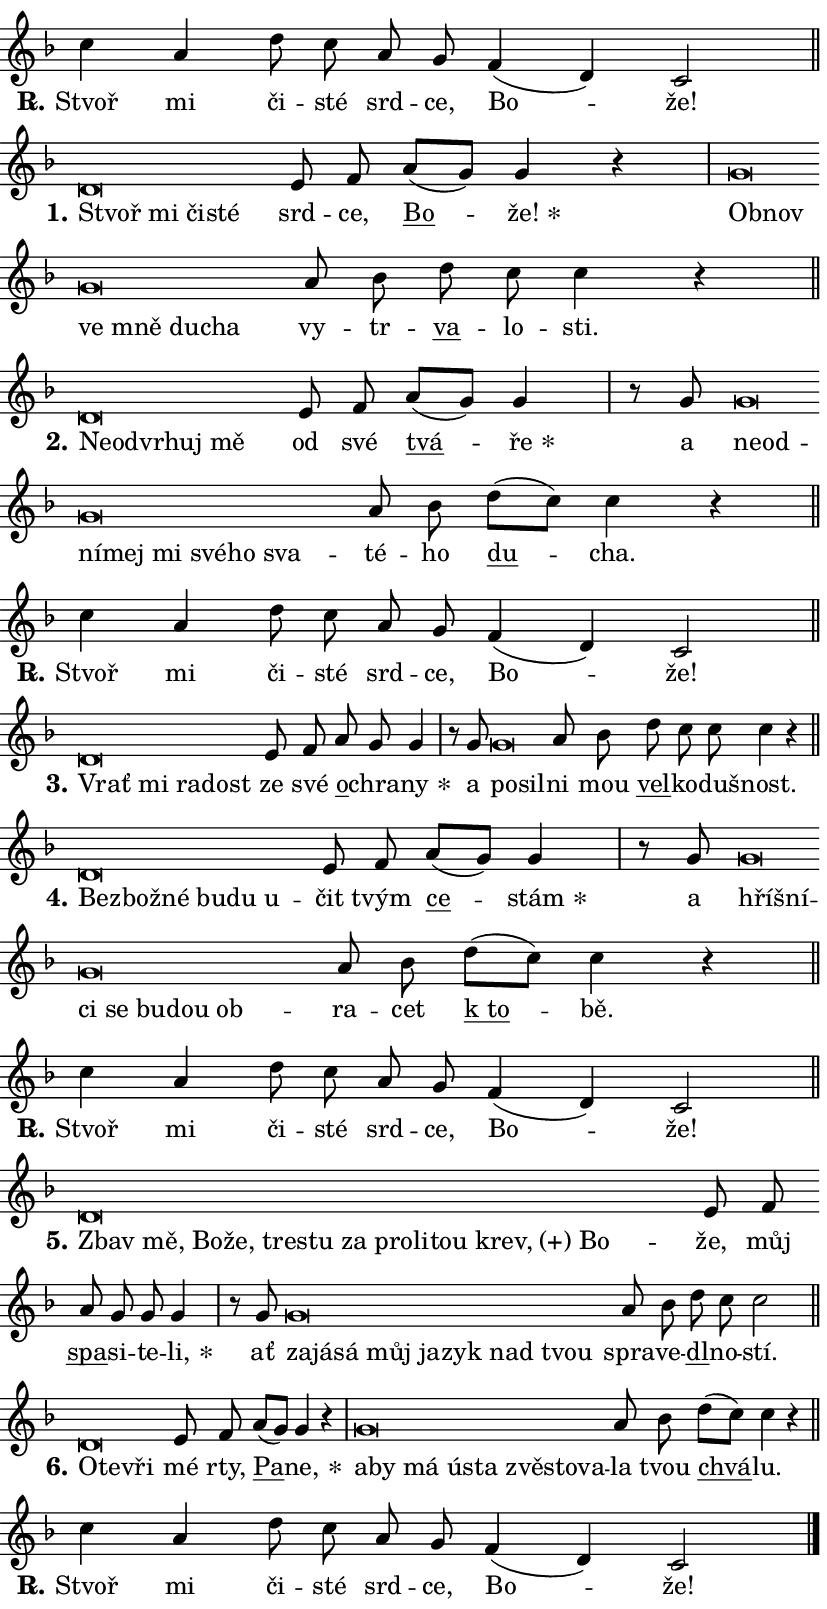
\version "2.24.0"
\header { tagline = "" }
\paper {
  indent = 0\cm
  top-margin = 0\cm
  right-margin = 0.13\cm % to fit lyric hyphens
  bottom-margin = 0\cm
  left-margin = 0\cm
  paper-width = 14\cm
  page-breaking = #ly:one-page-breaking
  system-system-spacing.basic-distance = #11
  score-system-spacing.basic-distance = #11
  ragged-last = ##f
}


%% Author: Thomas Morley
%% https://lists.gnu.org/archive/html/lilypond-user/2020-05/msg00002.html
#(define (line-position grob)
"Returns position of @var[grob} in current system:
   @code{'start}, if at first time-step
   @code{'end}, if at last time-step
   @code{'middle} otherwise
"
  (let* ((col (ly:item-get-column grob))
         (ln (ly:grob-object col 'left-neighbor))
         (rn (ly:grob-object col 'right-neighbor))
         (col-to-check-left (if (ly:grob? ln) ln col))
         (col-to-check-right (if (ly:grob? rn) rn col))
         (break-dir-left
           (and
             (ly:grob-property col-to-check-left 'non-musical #f)
             (ly:item-break-dir col-to-check-left)))
         (break-dir-right
           (and
             (ly:grob-property col-to-check-right 'non-musical #f)
             (ly:item-break-dir col-to-check-right))))
        (cond ((eqv? 1 break-dir-left) 'start)
              ((eqv? -1 break-dir-right) 'end)
              (else 'middle))))

#(define (tranparent-at-line-position vctor)
  (lambda (grob)
  "Relying on @code{line-position} select the relevant enry from @var{vctor}.
Used to determine transparency,"
    (case (line-position grob)
      ((end) (not (vector-ref vctor 0)))
      ((middle) (not (vector-ref vctor 1)))
      ((start) (not (vector-ref vctor 2))))))

noteHeadBreakVisibility =
#(define-music-function (break-visibility)(vector?)
"Makes @code{NoteHead}s transparent relying on @var{break-visibility}"
#{
  \override NoteHead.transparent =
    #(tranparent-at-line-position break-visibility)
#})

#(define delete-ledgers-for-transparent-note-heads
  (lambda (grob)
    "Reads whether a @code{NoteHead} is transparent.
If so this @code{NoteHead} is removed from @code{'note-heads} from
@var{grob}, which is supposed to be @code{LedgerLineSpanner}.
As a result ledgers are not printed for this @code{NoteHead}"
    (let* ((nhds-array (ly:grob-object grob 'note-heads))
           (nhds-list
             (if (ly:grob-array? nhds-array)
                 (ly:grob-array->list nhds-array)
                 '()))
           ;; Relies on the transparent-property being done before
           ;; Staff.LedgerLineSpanner.after-line-breaking is executed.
           ;; This is fragile ...
           (to-keep
             (remove
               (lambda (nhd)
                 (ly:grob-property nhd 'transparent #f))
               nhds-list)))
      ;; TODO find a better method to iterate over grob-arrays, similiar
      ;; to filter/remove etc for lists
      ;; For now rebuilt from scratch
      (set! (ly:grob-object grob 'note-heads)  '())
      (for-each
        (lambda (nhd)
          (ly:pointer-group-interface::add-grob grob 'note-heads nhd))
        to-keep))))

squashNotes = {
  \override NoteHead.X-extent = #'(-0.2 . 0.2)
  \override NoteHead.Y-extent = #'(-0.75 . 0)
  \override NoteHead.stencil =
    #(lambda (grob)
       (let ((pos (ly:grob-property grob 'staff-position)))
         (begin
           (if (< pos -7) (display "ERROR: Lower brevis then expected\n") (display ""))
           (if (<= pos -6) ly:text-interface::print ly:note-head::print))))
}
unSquashNotes = {
  \revert NoteHead.X-extent
  \revert NoteHead.Y-extent
  \revert NoteHead.stencil
}

hideNotes = \noteHeadBreakVisibility #begin-of-line-visible
unHideNotes = \noteHeadBreakVisibility #all-visible

% work-around for resetting accidentals
% https://lilypond.org/doc/v2.23/Documentation/notation/displaying-rhythms#unmetered-music
cadenzaMeasure = {
  \cadenzaOff
  \partial 1024 s1024
  \cadenzaOn
}

#(define-markup-command (accent layout props text) (markup?)
  "Underline accented syllable"
  (interpret-markup layout props
    #{\markup \override #'(offset . 4.3) \underline { #text }#}))

responsum = \markup \concat {
  "R" \hspace #-1.05 \path #0.1 #'((moveto 0 0.07) (lineto 0.9 0.8)) \hspace #0.05 "."
}

spaceSize = #0.6828661417322834 % exact space size for TeX Gyre Schola

\layout {
  \context {
    \Staff
    \remove "Time_signature_engraver"
    \override LedgerLineSpanner.after-line-breaking = #delete-ledgers-for-transparent-note-heads
  }
  \context {
    \Lyrics {
      \override LyricSpace.minimum-distance = \spaceSize
      \override LyricText.font-name = #"TeX Gyre Schola"
      \override LyricText.font-size = 1
      \override StanzaNumber.font-name = #"TeX Gyre Schola Bold"
      \override StanzaNumber.font-size = 1
    }
  }
  \context {
    \Score 
    \override NoteHead.text =
      #(lambda (grob) 
        (let ((pos (ly:grob-property grob 'staff-position)))
          #{\markup {
            \combine
              \halign #-0.55 \raise #(if (= pos -6) 0 0.5) \override #'(thickness . 2) \draw-line #'(3.2 . 0)
              \musicglyph "noteheads.sM1"
          }#}))
  }
}

% magnetic-lyrics.ily
%
%   written by
%     Jean Abou Samra <jean@abou-samra.fr>
%     Werner Lemberg <wl@gnu.org>
%
%   adapted by
%     Jiri Hon <jiri.hon@gmail.com>
%
% Version 2022-Apr-15

% https://www.mail-archive.com/lilypond-user@gnu.org/msg149350.html

#(define (Left_hyphen_pointer_engraver context)
   "Collect syllable-hyphen-syllable occurrences in lyrics and store
them in properties.  This engraver only looks to the left.  For
example, if the lyrics input is @code{foo -- bar}, it does the
following.

@itemize @bullet
@item
Set the @code{text} property of the @code{LyricHyphen} grob between
@q{foo} and @q{bar} to @code{foo}.

@item
Set the @code{left-hyphen} property of the @code{LyricText} grob with
text @q{foo} to the @code{LyricHyphen} grob between @q{foo} and
@q{bar}.
@end itemize

Use this auxiliary engraver in combination with the
@code{lyric-@/text::@/apply-@/magnetic-@/offset!} hook."
   (let ((hyphen #f)
         (text #f))
     (make-engraver
      (acknowledgers
       ((lyric-syllable-interface engraver grob source-engraver)
        (set! text grob)))
      (end-acknowledgers
       ((lyric-hyphen-interface engraver grob source-engraver)
        ;(when (not (grob::has-interface grob 'lyric-space-interface))
          (set! hyphen grob)));)
      ((stop-translation-timestep engraver)
       (when (and text hyphen)
         (ly:grob-set-object! text 'left-hyphen hyphen))
       (set! text #f)
       (set! hyphen #f)))))

#(define (lyric-text::apply-magnetic-offset! grob)
   "If the space between two syllables is less than the value in
property @code{LyricText@/.details@/.squash-threshold}, move the right
syllable to the left so that it gets concatenated with the left
syllable.

Use this function as a hook for
@code{LyricText@/.after-@/line-@/breaking} if the
@code{Left_@/hyphen_@/pointer_@/engraver} is active."
   (let ((hyphen (ly:grob-object grob 'left-hyphen #f)))
     (when hyphen
       (let ((left-text (ly:spanner-bound hyphen LEFT)))
         (when (grob::has-interface left-text 'lyric-syllable-interface)
           (let* ((common (ly:grob-common-refpoint grob left-text X))
                  (this-x-ext (ly:grob-extent grob common X))
                  (left-x-ext
                   (begin
                     ;; Trigger magnetism for left-text.
                     (ly:grob-property left-text 'after-line-breaking)
                     (ly:grob-extent left-text common X)))
                  ;; `delta` is the gap width between two syllables.
                  (delta (- (interval-start this-x-ext)
                            (interval-end left-x-ext)))
                  (details (ly:grob-property grob 'details))
                  (threshold (assoc-get 'squash-threshold details 0.2)))
             (when (< delta threshold)
               (let* (;; We have to manipulate the input text so that
                      ;; ligatures crossing syllable boundaries are not
                      ;; disabled.  For languages based on the Latin
                      ;; script this is essentially a beautification.
                      ;; However, for non-Western scripts it can be a
                      ;; necessity.
                      (lt (ly:grob-property left-text 'text))
                      (rt (ly:grob-property grob 'text))
                      (is-space (grob::has-interface hyphen 'lyric-space-interface))
                      (space (if is-space " " ""))
                      (extra-delta (if is-space spaceSize 0))
                      ;; Append new syllable.
                      (ltrt-space (if (and (string? lt) (string? rt))
                                (string-append lt space rt)
                                (make-concat-markup (list lt space rt))))
                      ;; Right-align `ltrt` to the right side.
                      (ltrt-space-markup (grob-interpret-markup
                               grob
                               (make-translate-markup
                                (cons (interval-length this-x-ext) 0)
                                (make-right-align-markup ltrt-space)))))
                 (begin
                   ;; Don't print `left-text`.
                   (ly:grob-set-property! left-text 'stencil #f)
                   ;; Set text and stencil (which holds all collected
                   ;; syllables so far) and shift it to the left.
                   (ly:grob-set-property! grob 'text ltrt-space)
                   (ly:grob-set-property! grob 'stencil ltrt-space-markup)
                   (ly:grob-translate-axis! grob (- (- delta extra-delta)) X))))))))))


#(define (lyric-hyphen::displace-bounds-first grob)
   ;; Make very sure this callback isn't triggered too early.
   (let ((left (ly:spanner-bound grob LEFT))
         (right (ly:spanner-bound grob RIGHT)))
     (ly:grob-property left 'after-line-breaking)
     (ly:grob-property right 'after-line-breaking)
     (ly:lyric-hyphen::print grob)))

squashThreshold = #0.4

\layout {
  \context {
    \Lyrics
    \consists #Left_hyphen_pointer_engraver
    \override LyricText.after-line-breaking =
      #lyric-text::apply-magnetic-offset!
    \override LyricHyphen.stencil = #lyric-hyphen::displace-bounds-first
    \override LyricText.details.squash-threshold = \squashThreshold
    \override LyricHyphen.minimum-distance = 0
    \override LyricHyphen.minimum-length = \squashThreshold
  }
}

squashText = \override LyricText.details.squash-threshold = 9999
unSquashText = \override LyricText.details.squash-threshold = \squashThreshold

leftText = \override LyricText.self-alignment-X = #LEFT
unLeftText = \revert LyricText.self-alignment-X

starOffset = #(lambda (grob) 
                (let ((x_offset (ly:self-alignment-interface::aligned-on-x-parent grob)))
                  (if (= x_offset 0) 0 (+ x_offset 1.2))))

star = #(define-music-function (syllable)(string?)
"Append star separator at the end of a syllable"
#{
  \once \override LyricText.X-offset = #starOffset
  \lyricmode { \markup {
    #syllable
    \override #'((font-name . "TeX Gyre Schola Bold")) \hspace #0.2 \lower #0.65 \larger "*"
  } }
#})

starAccent = #(define-music-function (syllable)(string?)
"Append star separator at the end of a syllable and make accent"
#{
  \once \override LyricText.X-offset = #starOffset
  \lyricmode { \markup {
    \accent #syllable
    \override #'((font-name . "TeX Gyre Schola Bold")) \hspace #0.2 \lower #0.65 \larger "*"
  } }
#})

breath = #(define-music-function (syllable)(string?)
"Append breathing indicator at the end of a syllable"
#{
  \lyricmode { \markup { #syllable "+" } }
#})

optionalBreath = #(define-music-function (syllable)(string?)
"Append optional breathing indicator at the end of a syllable"
#{
  \lyricmode { \markup { #syllable "(+)" } }
#})


\score {
    <<
        \new Voice = "melody" { \cadenzaOn \key f \major \relative { c''4 a d8 c a g \bar "" f4( d) c2 \cadenzaMeasure \bar "||" \break } }
        \new Lyrics \lyricsto "melody" { \lyricmode { \set stanza = \responsum
Stvoř mi či -- sté srd -- ce, Bo -- že! } }
    >>
    \layout {}
}

\score {
    <<
        \new Voice = "melody" { \cadenzaOn \key f \major \relative { \squashNotes d'\breve*1/16 \hideNotes \breve*1/16 \bar "" \breve*1/16 \breve*1/16 \bar "" \unHideNotes \unSquashNotes e8 f \bar "" a[( g)] g4 r \cadenzaMeasure \bar "|" \squashNotes g\breve*1/16 \hideNotes \breve*1/16 \bar "" \breve*1/16 \bar "" \breve*1/16 \bar "" \breve*1/16 \breve*1/16 \bar "" \unHideNotes \unSquashNotes a8 bes \bar "" d c c4 r \cadenzaMeasure \bar "||" \break } }
        \new Lyrics \lyricsto "melody" { \lyricmode { \set stanza = "1."
\leftText Stvoř \squashText mi či -- sté \unLeftText \unSquashText srd -- ce, \markup \accent Bo -- \star že! \leftText Ob -- \squashText nov ve mně du -- cha \unLeftText \unSquashText vy -- tr -- \markup \accent va -- lo -- sti. } }
    >>
    \layout {}
}

\score {
    <<
        \new Voice = "melody" { \cadenzaOn \key f \major \relative { \squashNotes d'\breve*1/16 \hideNotes \breve*1/16 \bar "" \breve*1/16 \bar "" \breve*1/16 \breve*1/16 \bar "" \unHideNotes \unSquashNotes e8 f \bar "" a[( g)] g4 \cadenzaMeasure \bar "|" r8 g8 \squashNotes g\breve*1/16 \hideNotes \breve*1/16 \bar "" \breve*1/16 \bar "" \breve*1/16 \bar "" \breve*1/16 \bar "" \breve*1/16 \bar "" \breve*1/16 \breve*1/16 \bar "" \unHideNotes \unSquashNotes a8 bes \bar "" d[( c)] c4 r \cadenzaMeasure \bar "||" \break } }
        \new Lyrics \lyricsto "melody" { \lyricmode { \set stanza = "2."
\leftText Ne -- \squashText od -- vr -- huj mě \unLeftText \unSquashText od své \markup \accent tvá -- \star ře a \leftText ne -- \squashText od -- ní -- mej mi své -- ho sva -- \unLeftText \unSquashText té -- ho \markup \accent du -- cha. } }
    >>
    \layout {}
}

\score {
    <<
        \new Voice = "melody" { \cadenzaOn \key f \major \relative { c''4 a d8 c a g \bar "" f4( d) c2 \cadenzaMeasure \bar "||" \break } }
        \new Lyrics \lyricsto "melody" { \lyricmode { \set stanza = \responsum
Stvoř mi či -- sté srd -- ce, Bo -- že! } }
    >>
    \layout {}
}

\score {
    <<
        \new Voice = "melody" { \cadenzaOn \key f \major \relative { \squashNotes d'\breve*1/16 \hideNotes \breve*1/16 \bar "" \breve*1/16 \breve*1/16 \bar "" \unHideNotes \unSquashNotes e8 f \bar "" a g g4 \cadenzaMeasure \bar "|" r8 g8 \squashNotes g\breve*1/16 \hideNotes \breve*1/16 \bar "" \unHideNotes \unSquashNotes a8 bes \bar "" d c c c4 r \cadenzaMeasure \bar "||" \break } }
        \new Lyrics \lyricsto "melody" { \lyricmode { \set stanza = "3."
\leftText Vrať \squashText mi ra -- dost \unLeftText \unSquashText ze své \markup \accent o -- chra -- \star ny a \leftText po -- \squashText sil -- \unLeftText \unSquashText ni mou \markup \accent vel -- ko -- du -- šnost. } }
    >>
    \layout {}
}

\score {
    <<
        \new Voice = "melody" { \cadenzaOn \key f \major \relative { \squashNotes d'\breve*1/16 \hideNotes \breve*1/16 \bar "" \breve*1/16 \bar "" \breve*1/16 \bar "" \breve*1/16 \breve*1/16 \bar "" \unHideNotes \unSquashNotes e8 f \bar "" a[( g)] g4 \cadenzaMeasure \bar "|" r8 g8 \squashNotes g\breve*1/16 \hideNotes \breve*1/16 \bar "" \breve*1/16 \bar "" \breve*1/16 \bar "" \breve*1/16 \bar "" \breve*1/16 \breve*1/16 \bar "" \unHideNotes \unSquashNotes a8 bes \bar "" d[( c)] c4 r \cadenzaMeasure \bar "||" \break } }
        \new Lyrics \lyricsto "melody" { \lyricmode { \set stanza = "4."
\leftText Bez -- \squashText bož -- né bu -- du u -- \unLeftText \unSquashText čit tvým \markup \accent ce -- \star stám a \leftText hří -- \squashText šní -- ci se bu -- dou ob -- \unLeftText \unSquashText ra -- cet \markup \accent "k to" -- bě. } }
    >>
    \layout {}
}

\score {
    <<
        \new Voice = "melody" { \cadenzaOn \key f \major \relative { c''4 a d8 c a g \bar "" f4( d) c2 \cadenzaMeasure \bar "||" \break } }
        \new Lyrics \lyricsto "melody" { \lyricmode { \set stanza = \responsum
Stvoř mi či -- sté srd -- ce, Bo -- že! } }
    >>
    \layout {}
}

\score {
    <<
        \new Voice = "melody" { \cadenzaOn \key f \major \relative { \squashNotes d'\breve*1/16 \hideNotes \breve*1/16 \bar "" \breve*1/16 \bar "" \breve*1/16 \bar "" \breve*1/16 \bar "" \breve*1/16 \bar "" \breve*1/16 \bar "" \breve*1/16 \bar "" \breve*1/16 \bar "" \breve*1/16 \bar "" \breve*1/16 \breve*1/16 \bar "" \unHideNotes \unSquashNotes e8 f \bar "" a g g g4 \cadenzaMeasure \bar "|" r8 g8 \squashNotes g\breve*1/16 \hideNotes \breve*1/16 \bar "" \breve*1/16 \bar "" \breve*1/16 \bar "" \breve*1/16 \bar "" \breve*1/16 \bar "" \breve*1/16 \breve*1/16 \bar "" \unHideNotes \unSquashNotes a8 bes \bar "" d c c2 \cadenzaMeasure \bar "||" \break } }
        \new Lyrics \lyricsto "melody" { \lyricmode { \set stanza = "5."
\leftText Zbav \squashText mě, Bo -- že, tre -- stu za pro -- li -- tou \optionalBreath krev, Bo -- \unLeftText \unSquashText že, můj \markup \accent spa -- si -- te -- \star li, ať \leftText za -- \squashText já -- sá můj ja -- zyk nad tvou \unLeftText \unSquashText spra -- ve -- \markup \accent dl -- no -- stí. } }
    >>
    \layout {}
}

\score {
    <<
        \new Voice = "melody" { \cadenzaOn \key f \major \relative { \squashNotes d'\breve*1/16 \hideNotes \breve*1/16 \breve*1/16 \bar "" \unHideNotes \unSquashNotes e8 f \bar "" a[( g)] g4 r \cadenzaMeasure \bar "|" \squashNotes g\breve*1/16 \hideNotes \breve*1/16 \bar "" \breve*1/16 \bar "" \breve*1/16 \bar "" \breve*1/16 \bar "" \breve*1/16 \bar "" \breve*1/16 \breve*1/16 \bar "" \unHideNotes \unSquashNotes a8 bes \bar "" d[( c)] c4 r \cadenzaMeasure \bar "||" \break } }
        \new Lyrics \lyricsto "melody" { \lyricmode { \set stanza = "6."
\leftText O -- \squashText te -- vři \unLeftText \unSquashText mé rty, \markup \accent Pa -- \star ne, \leftText a -- \squashText by má ú -- sta zvě -- sto -- va -- \unLeftText \unSquashText la tvou \markup \accent chvá -- lu. } }
    >>
    \layout {}
}

\score {
    <<
        \new Voice = "melody" { \cadenzaOn \key f \major \relative { c''4 a d8 c a g \bar "" f4( d) c2 \cadenzaMeasure \bar "||" \break } \bar "|." }
        \new Lyrics \lyricsto "melody" { \lyricmode { \set stanza = \responsum
Stvoř mi či -- sté srd -- ce, Bo -- že! } }
    >>
    \layout {}
}
